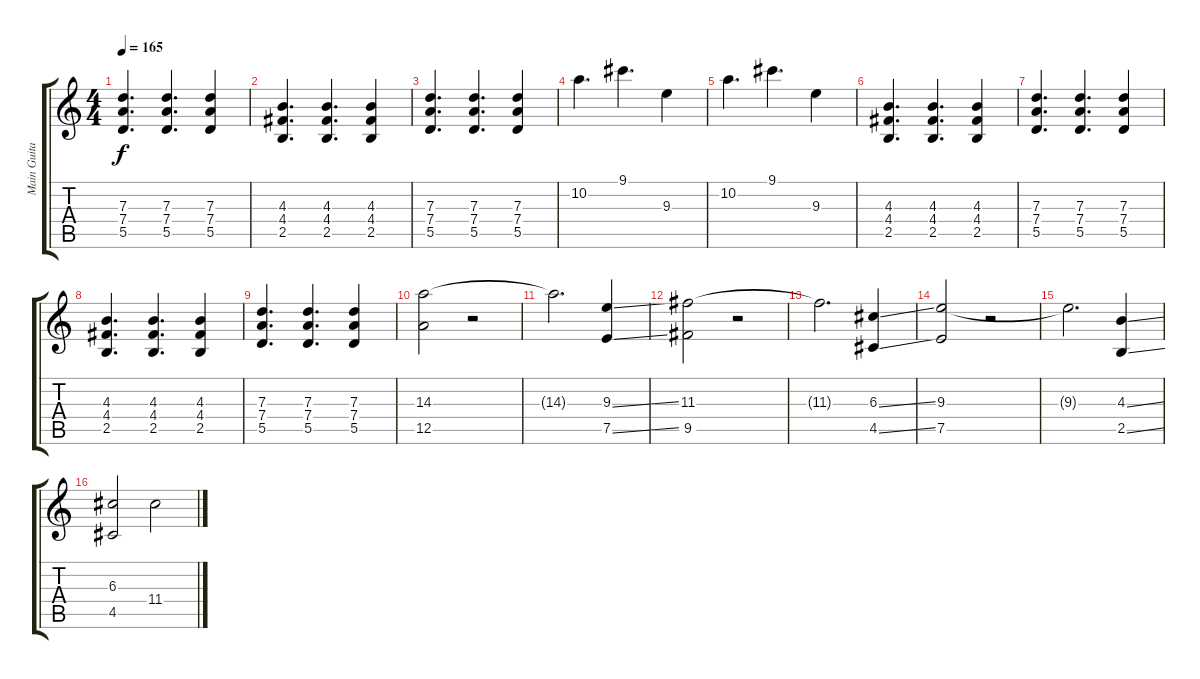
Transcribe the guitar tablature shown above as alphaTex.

\track ("Main Guitar" "Main Guita") {mute instrument overdrivenguitar}
\staff {score tabs}
\tuning (E4 B3 G3 D3 A2 E2) {hide}
\ts (4 4)
\tempo 165
\clef g2
\ks c
(7.3 7.4 5.5).4{d dy f} (7.3 7.4 5.5).4{d} (7.3 7.4 5.5).4 |
(4.3 4.4 2.5).4{d} (4.3 4.4 2.5).4{d} (4.3 4.4 2.5).4 |
(7.3 7.4 5.5).4{d} (7.3 7.4 5.5).4{d} (7.3 7.4 5.5).4 |
10.2.4{d} 9.1.4{d} 9.3.4 |
10.2.4{d} 9.1.4{d} 9.3.4 |
(4.3 4.4 2.5).4{d} (4.3 4.4 2.5).4{d} (4.3 4.4 2.5).4 |
(7.3 7.4 5.5).4{d} (7.3 7.4 5.5).4{d} (7.3 7.4 5.5).4 |
(4.3 4.4 2.5).4{d} (4.3 4.4 2.5).4{d} (4.3 4.4 2.5).4 |
(7.3 7.4 5.5).4{d} (7.3 7.4 5.5).4{d} (7.3 7.4 5.5).4 |
(14.3 12.5).2 r.2 |
14.3{t}.2{d} (9.3{ss} 7.5{ss}).4 |
(11.3 9.5).2 r.2 |
11.3{t}.2{d} (6.3{ss} 4.5{ss}).4 |
(9.3 7.5).2 r.2 |
9.3{t}.2{d} (4.3{ss} 2.5{ss}).4 |
(6.3 4.5).2 11.4.2
